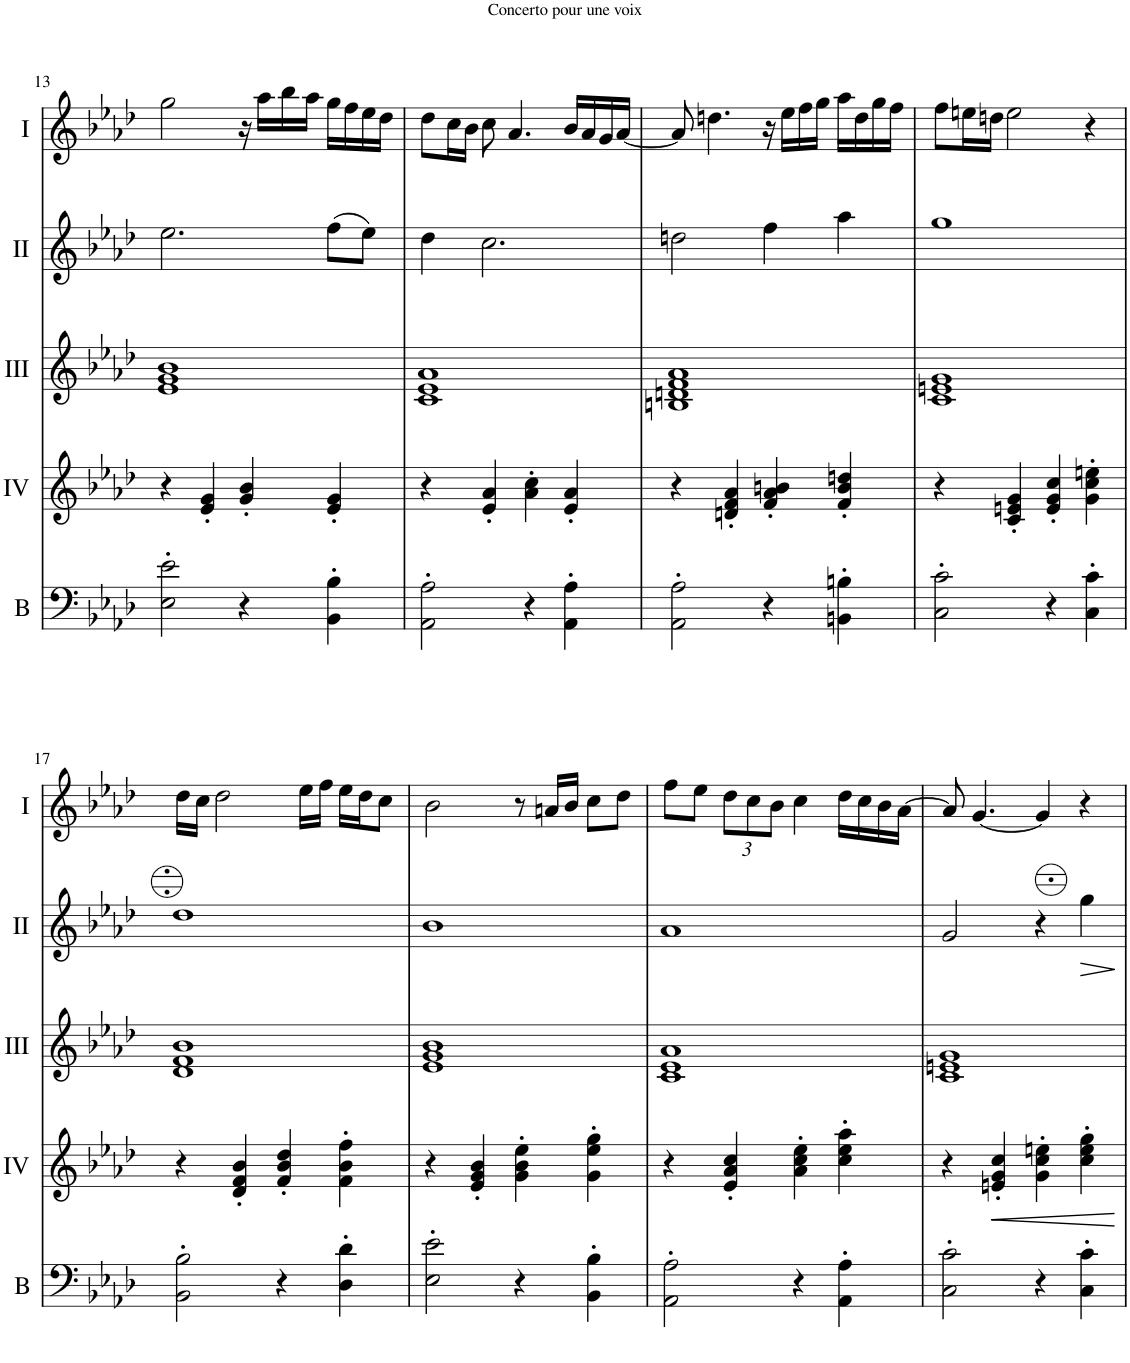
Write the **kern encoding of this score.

**kern	**kern	**dynam	**kern	**kern	**dynam	**kern
*part5	*part4	*part4	*part3	*part2	*part2	*part1
*staff5	*staff4	*staff4	*staff3	*staff2	*staff2	*staff1
*I"Bass	*I"Acc. 4	*	*I"Acc. 3	*I"Acc. 2	*	*I"Acc. 1
*I'B	*	*	*	*	*	*
!!LO:PB:g=z
*clefF4	*clefG2	*	*clefG2	*clefG2	*	*clefG2
*Trd7c12	*	*	*	*	*	*
*k[b-e-a-d-]	*k[b-e-a-d-]	*	*k[b-e-a-d-]	*k[b-e-a-d-]	*	*k[b-e-a-d-]
*M4/4	*M4/4	*	*M4/4	*M4/4	*	*M4/4
*met(c)	*met(c)	*	*met(c)	*met(c)	*	*met(c)
=13	=13	=13	=13	=13	=13	=13
2E-\' 2e-\'	4r	.	1e- 1g 1b-	2.ee-\	.	2gg\
.	4e-/' 4g/'	.	.	.	.	.
4r	4g/' 4b-/'	.	.	.	.	16r
.	.	.	.	.	.	16aa-\LL
.	.	.	.	.	.	16bb-\
.	.	.	.	.	.	16aa-\JJ
4BB-\' 4B-\'	4e-/' 4g/'	.	.	(8ff\L	.	16gg\LL
.	.	.	.	.	.	16ff\
.	.	.	.	8ee-\J)	.	16ee-\
.	.	.	.	.	.	16dd-\JJ
=14	=14	=14	=14	=14	=14	=14
2AA-\' 2A-\'	4r	.	1c 1e- 1a-	4dd-\	.	8dd-\L
.	.	.	.	.	.	16cc\L
.	.	.	.	.	.	16b-\JJ
.	4e-/' 4a-/'	.	.	2.cc\	.	8cc\
.	.	.	.	.	.	4.a-/
4r	4a-\' 4cc\'	.	.	.	.	.
4AA-\' 4A-\'	4e-/' 4a-/'	.	.	.	.	16b-/LL
.	.	.	.	.	.	16a-/
.	.	.	.	.	.	16g/
.	.	.	.	.	.	[16a-/JJ
=15	=15	=15	=15	=15	=15	=15
2AA-\' 2A-\'	4r	.	1Bn 1dn 1f 1a-	2ddn\	.	8a-/]
.	.	.	.	.	.	4.ddn\
.	4dn/' 4f/' 4a-/'	.	.	.	.	.
4r	4f/' 4a-/' 4bn/'	.	.	4ff\	.	16r
.	.	.	.	.	.	16ee-\LL
.	.	.	.	.	.	16ff\
.	.	.	.	.	.	16gg\JJ
4BBn\' 4Bn\'	4f/' 4b/' 4ddn/'	.	.	4aa-\	.	16aa-\LL
.	.	.	.	.	.	16dd\
.	.	.	.	.	.	16gg\
.	.	.	.	.	.	16ff\JJ
=16	=16	=16	=16	=16	=16	=16
2C\' 2c\'	4r	.	1c 1en 1g	1gg	.	8ff\L
.	.	.	.	.	.	16een\L
.	.	.	.	.	.	16ddn\JJ
.	4c/' 4en/' 4g/'	.	.	.	.	2ee\
4r	4e/' 4g/' 4cc/'	.	.	.	.	.
4C\' 4c\'	4g\' 4cc\' 4een\'	.	.	.	.	4r
!!LO:LB:g=z
=17	=17	=17	=17	=17	=17	=17
2BB-\' 2B-\'	4r	.	1d- 1f 1b-	1d-	.	16dd-\LL
.	.	.	.	.	.	16cc\JJ
.	.	.	.	.	.	2dd-\
.	4d-/' 4f/' 4b-/'	.	.	.	.	.
4r	4f/' 4b-/' 4dd-/'	.	.	.	.	.
.	.	.	.	.	.	16ee-\LL
.	.	.	.	.	.	16ff\JJ
4D-\' 4d-\'	4f\' 4b-\' 4ff\'	.	.	.	.	16ee-\LL
.	.	.	.	.	.	16dd-\J
.	.	.	.	.	.	8cc\J
=18	=18	=18	=18	=18	=18	=18
2E-\' 2e-\'	4r	.	1e- 1g 1b-	1B-	.	2b-\
.	4e-/' 4g/' 4b-/'	.	.	.	.	.
4r	4g\' 4b-\' 4ee-\'	.	.	.	.	8r
.	.	.	.	.	.	16an/LL
.	.	.	.	.	.	16b-/JJ
4BB-\' 4B-\'	4g\' 4ee-\' 4gg\'	.	.	.	.	8cc\L
.	.	.	.	.	.	8dd-\J
=19	=19	=19	=19	=19	=19	=19
2AA-\' 2A-\'	4r	.	1c 1e- 1a-	1A-	.	8ff\L
.	.	.	.	.	.	8ee-\J
*	*	*	*	*	*	*Xbrackettup
.	4e-/' 4a-/' 4cc/'	.	.	.	.	12dd-\L
.	.	.	.	.	.	12cc\
.	.	.	.	.	.	12b-\J
4r	4a-\' 4cc\' 4ee-\'	.	.	.	.	4cc\
4AA-\' 4A-\'	4cc\' 4ee-\' 4aa-\'	.	.	.	.	16dd-\LL
.	.	.	.	.	.	16cc\
.	.	.	.	.	.	16b-\
.	.	.	.	.	.	[16a-\JJ
=20	=20	=20	=20	=20	=20	=20
2C\' 2c\'	4r	.	1c 1en 1g	2G/	.	8a-/]
.	.	.	.	.	.	[4.g/
!	!	!LO:HP:b	!	!	!	!
.	4en/' 4g/' 4cc/'	<	.	.	.	.
4r	4g\' 4cc\' 4een\'	.	.	4r	.	4g/]
!	!	!	!	!	!LO:HP:b	!
4C\' 4c\'	4cc\' 4ee\' 4gg\'	.	.	4gg\	>	4r
.	.	[	.	.	]	.
=	=	=	=	=	=	=
*-	*-	*-	*-	*-	*-	*-
